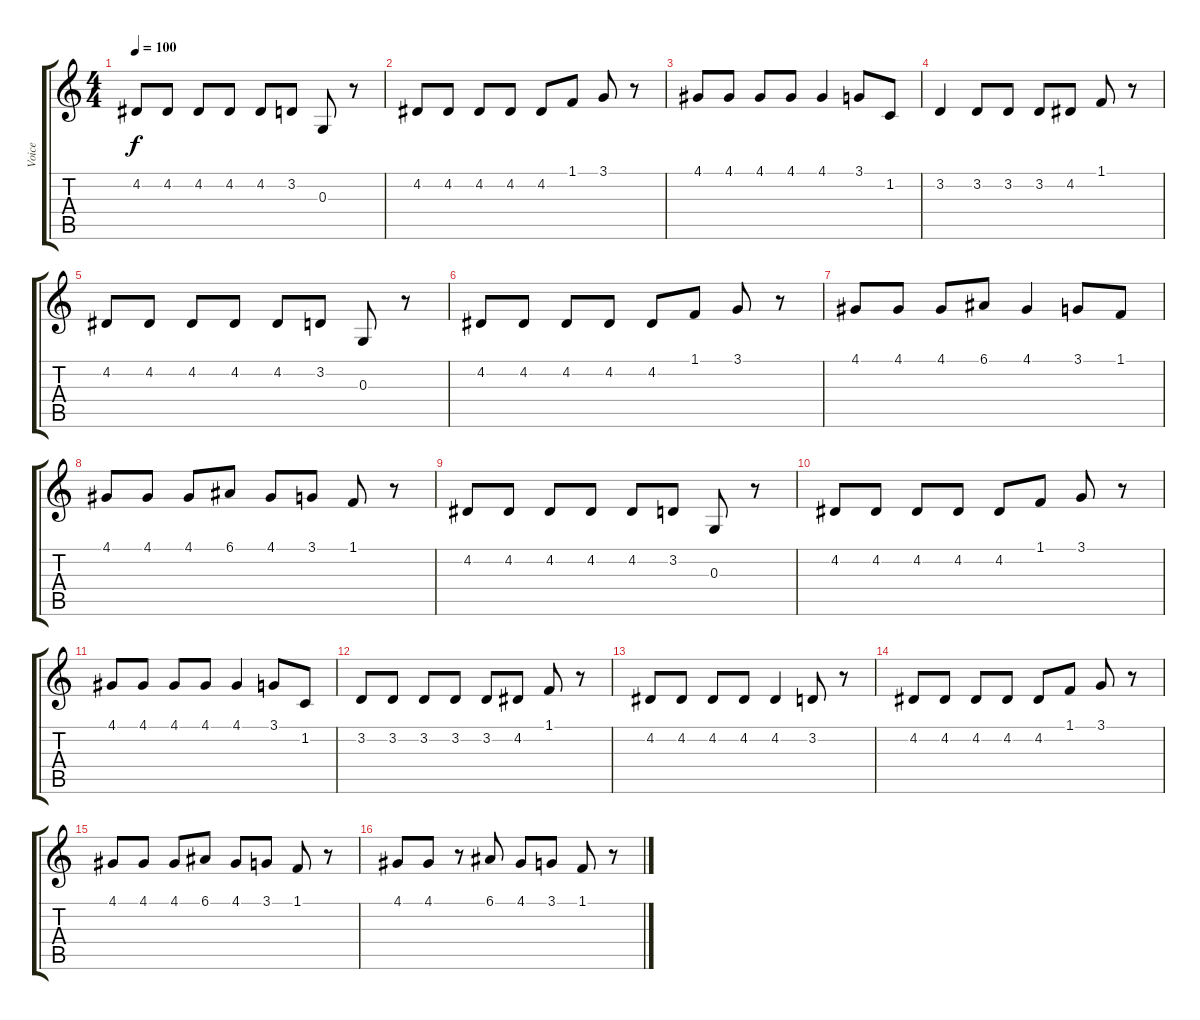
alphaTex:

\track ("Voice" "Voice") {instrument electricpiano1}
\staff {score tabs}
\tuning (E4 B3 G3 D3 A2 E2) {hide}
\ts (4 4)
\tempo 100
\clef g2
\ks c
4.2.8{dy f} 4.2.8 4.2.8 4.2.8 4.2.8 3.2.8 0.3.8 r.8 |
4.2.8 4.2.8 4.2.8 4.2.8 4.2.8 1.1.8 3.1.8 r.8 |
4.1.8 4.1.8 4.1.8 4.1.8 4.1.4 3.1.8 1.2.8 |
3.2.4 3.2.8 3.2.8 3.2.8 4.2.8 1.1.8 r.8 |
4.2.8 4.2.8 4.2.8 4.2.8 4.2.8 3.2.8 0.3.8 r.8 |
4.2.8 4.2.8 4.2.8 4.2.8 4.2.8 1.1.8 3.1.8 r.8 |
4.1.8 4.1.8 4.1.8 6.1.8 4.1.4 3.1.8 1.1.8 |
4.1.8 4.1.8 4.1.8 6.1.8 4.1.8 3.1.8 1.1.8 r.8 |
4.2.8 4.2.8 4.2.8 4.2.8 4.2.8 3.2.8 0.3.8 r.8 |
4.2.8 4.2.8 4.2.8 4.2.8 4.2.8 1.1.8 3.1.8 r.8 |
4.1.8 4.1.8 4.1.8 4.1.8 4.1.4 3.1.8 1.2.8 |
3.2.8 3.2.8 3.2.8 3.2.8 3.2.8 4.2.8 1.1.8 r.8 |
4.2.8 4.2.8 4.2.8 4.2.8 4.2.4 3.2.8 r.8 |
4.2.8 4.2.8 4.2.8 4.2.8 4.2.8 1.1.8 3.1.8 r.8 |
4.1.8 4.1.8 4.1.8 6.1.8 4.1.8 3.1.8 1.1.8 r.8 |
4.1.8 4.1.8 r.8 6.1.8 4.1.8 3.1.8 1.1.8 r.8
